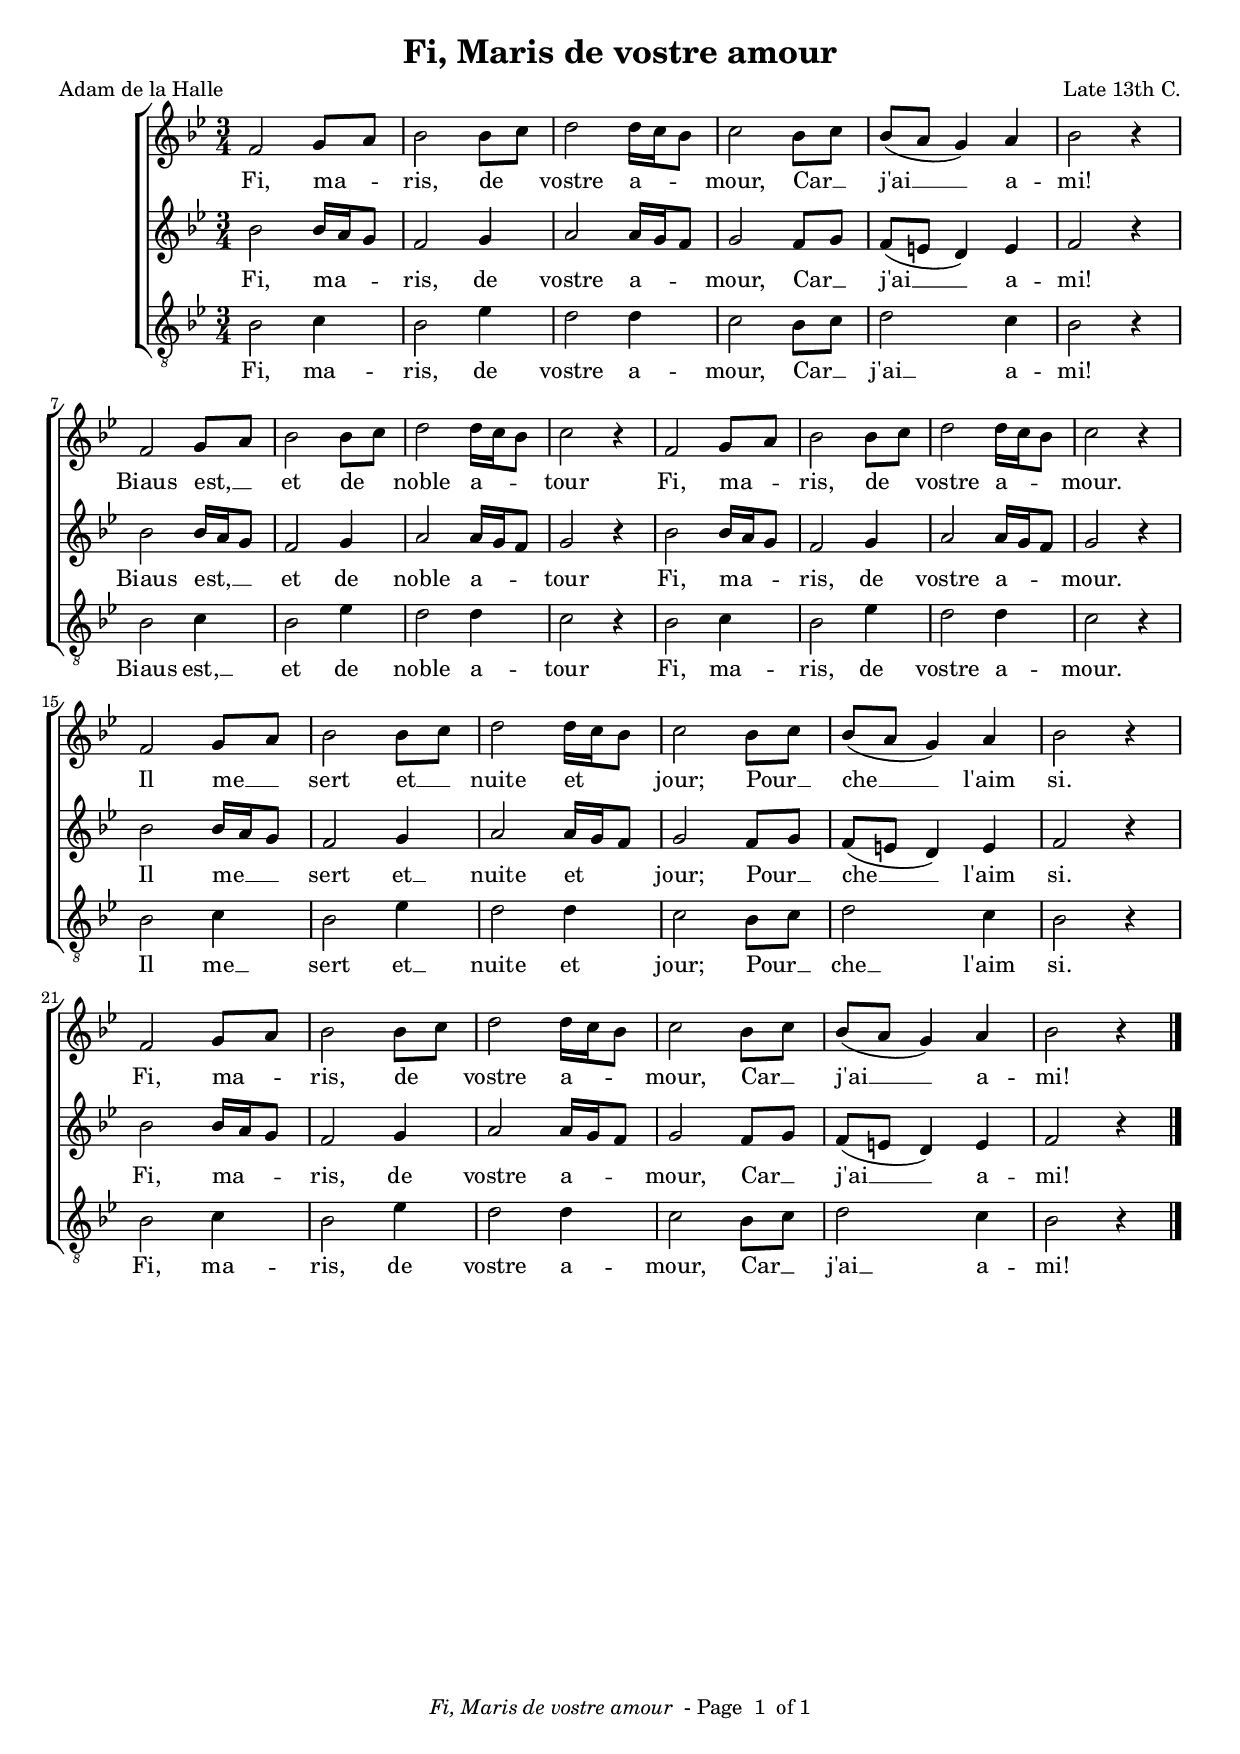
\paper {
  oddFooterMarkup = \markup {
    \fill-line { \line {
      \italic \fromproperty #'header:title
      " - Page "
      \fromproperty #'page:page-number-string
      " of 1"
    } }
  }
  evenFooterMarkup = \oddFooterMarkup
}
\include "english.ly"
#(set-global-staff-size 18)

\header{
  title = "Fi, Maris de vostre amour"
  composer = "Late 13th C."
  poet = "Adam de la Halle"
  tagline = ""
}

global= {
  \autoBeamOff
  \key bf \major
  \time 3/4

  s2. \noBreak s2. \noBreak s2. \noBreak s2. \noBreak s2. \noBreak s2. \break
  s2. \noBreak s2. \noBreak s2. \noBreak s2. \noBreak
  s2. \noBreak s2. \noBreak s2. \noBreak s2. \break
  s2. \noBreak s2. \noBreak s2. \noBreak s2. \noBreak s2. \noBreak s2. \break
  s2. \noBreak s2. \noBreak s2. \noBreak s2. \noBreak s2. \noBreak s2. \break

}

cantusA = \relative c' { 
  f2 g8[ a] | bf2 bf8[ c] | d2 d16[ c bf8] | c2 
}
cantusB = \relative c'' {
  bf8[ c] | bf8([ a] g4) a | bf2 r4
}

cantusMusic = { 
  \cantusA \cantusB
  \cantusA r4
  \cantusA r4
  \cantusA \cantusB
  \cantusA \cantusB
  \bar "|."
}

altusA = \relative c'' {
  bf2 bf16[ a g8] | f2 g4 | a2 a16[ g16 f8] | g2
}
altusB = \relative c' {
  f8[ g] | f([ e] d4) e | f2 r4
}

altusMusic = { 
  \altusA \altusB
  \altusA r4
  \altusA r4
  \altusA \altusB
  \altusA \altusB
  \bar "|."
}

tenorA = \relative c' {
  bf2 c4 | bf2 ef4 | d2 d4 | c2
}

tenorB = \relative c' {
  bf8[ c] | d2 c4 | bf2 r4
}

tenorMusic = { 
  \tenorA \tenorB
  \tenorA r4
  \tenorA r4
  \tenorA \tenorB
  \tenorA \tenorB
  \bar "|."
}


words = \lyricmode {
  Fi, ma -- ris, de vostre a -- mour,
  Car __ j'ai __ a -- mi!

  Biaus est, __  et de noble a -- tour 

  Fi, ma -- ris, de vostre a -- mour.

  Il me __ sert et __ nuite et jour;
  Pour __ che __ l'aim si.

  Fi, ma -- ris, de vostre a -- mour,
  Car __ j'ai __ a -- mi!
}

\score {
  \context ChoirStaff <<
    \context Staff = cantusStaff <<
      \set Staff.instrument = "Cantus"
      \context Voice = cantus {
	<< \global \cantusMusic >> 
      }
    >>

    \context Lyrics = cantus { s1 }

    \context Staff = altusStaff <<
      \set Staff.instrument = "Altus"

      \context Voice = altus { 
	<< \global 
	\altusMusic >> 
      }
    >>

    \context Lyrics = altus { s1 }

    \context Staff = tenorStaff << \context Voice = tenor { 
      \set Staff.instrument = "Bassus"
      << \global
      \clef "G_8"
      \tenorMusic >>
    }
  >>

  \context Lyrics = tenor { s1 }
  \context Lyrics = cantus \lyricsto cantus \words
  \context Lyrics = altus \lyricsto altus \words
  \context Lyrics = tenor \lyricsto tenor \words

>>

\midi { \tempo 4 = 80 }
\layout { }
}

\version "2.6.3"  % necessary for upgrading to future LilyPond versions.

